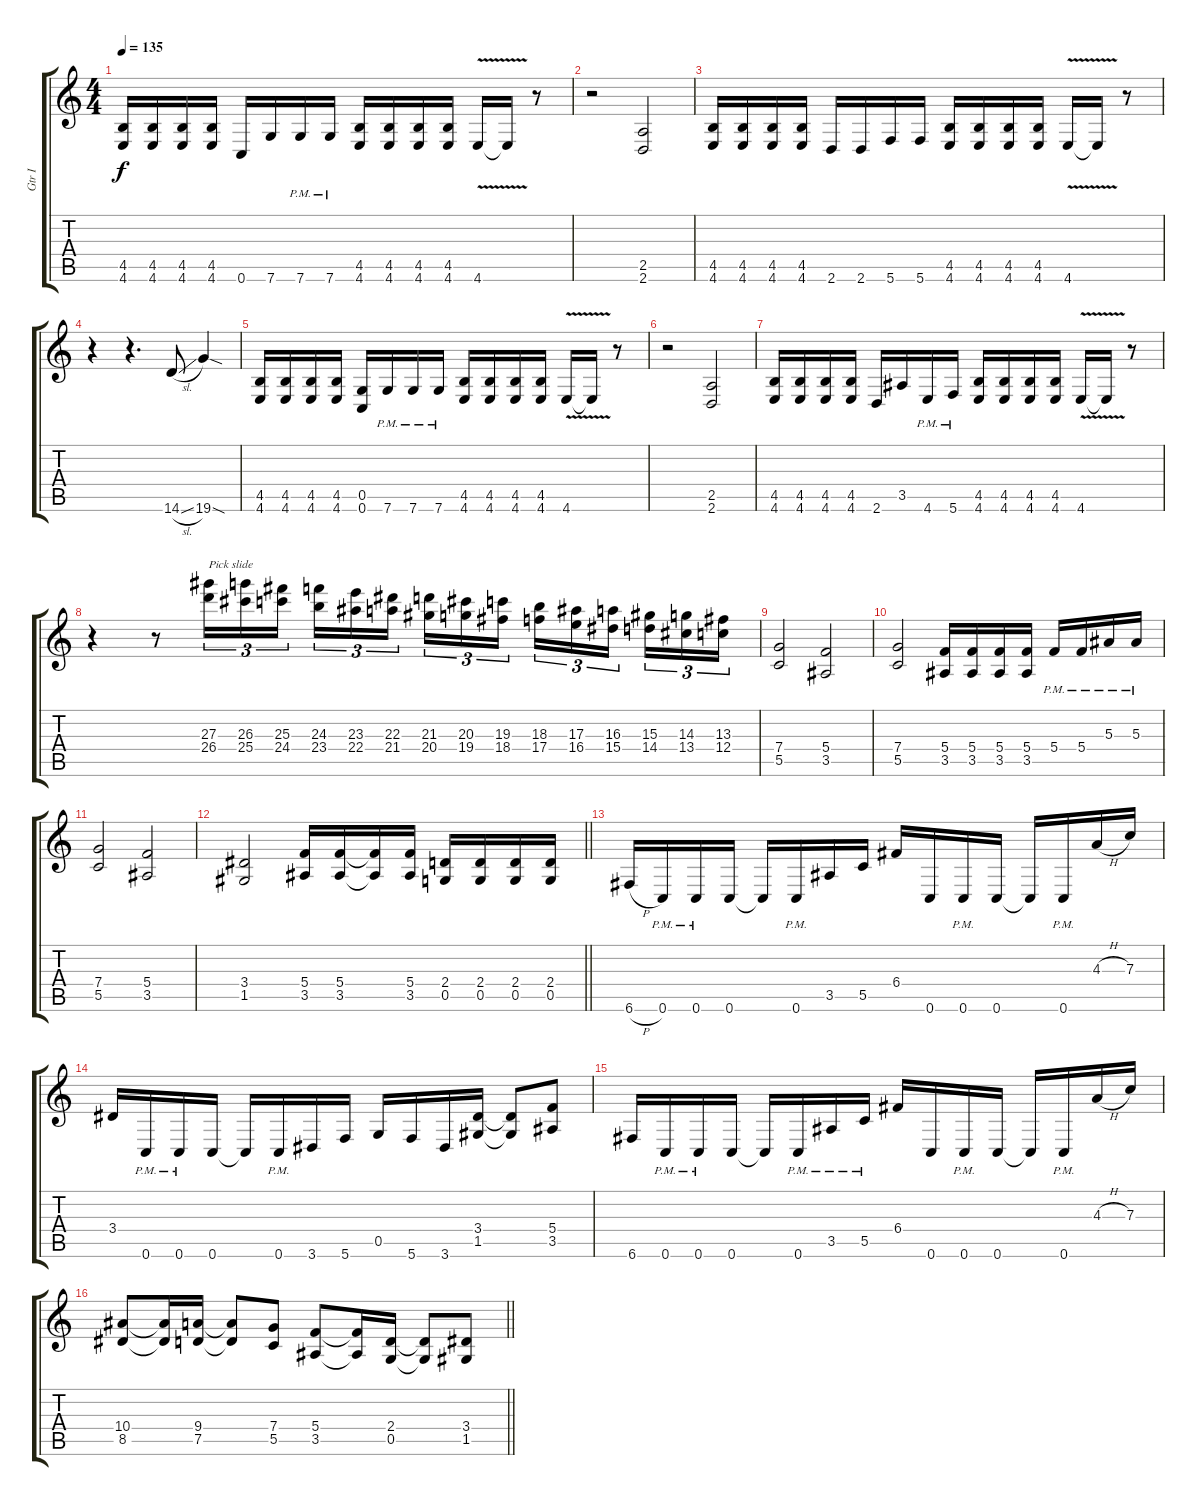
\track ("Gtr I" "Gtr I") {instrument distortionguitar}
\staff {score tabs}
\tuning (D4 A3 F3 C3 G2 C2) {hide}
\ts (4 4)
\tempo 135
\clef g2
\ks c
(4.5 4.6).16{dy f instrument distortionguitar} (4.5 4.6).16 (4.5 4.6).16 (4.5 4.6).16 0.6.16 7.6.16 7.6{pm}.16 7.6{pm}.16 (4.5 4.6).16 (4.5 4.6).16 (4.5 4.6).16 (4.5 4.6).16 4.6{v}.16 4.6{t}.16 r.8 |
r.2 (2.5 2.6).2 |
(4.5 4.6).16 (4.5 4.6).16 (4.5 4.6).16 (4.5 4.6).16 2.6.16 2.6.16 5.6.16 5.6.16 (4.5 4.6).16 (4.5 4.6).16 (4.5 4.6).16 (4.5 4.6).16 4.6{v}.16 4.6{t}.16 r.8 |
r.4 r.4{d} 14.6{sl}.8 19.6{sod}.4 |
(4.5 4.6).16 (4.5 4.6).16 (4.5 4.6).16 (4.5 4.6).16 (0.5 0.6).16 7.6{pm}.16 7.6{pm}.16 7.6{pm}.16 (4.5 4.6).16 (4.5 4.6).16 (4.5 4.6).16 (4.5 4.6).16 4.6{v}.16 4.6{t}.16 r.8 |
r.2 (2.5 2.6).2 |
(4.5 4.6).16 (4.5 4.6).16 (4.5 4.6).16 (4.5 4.6).16 2.6.16 3.5.16 4.6{pm}.16 5.6{pm}.16 (4.5 4.6).16 (4.5 4.6).16 (4.5 4.6).16 (4.5 4.6).16 4.6{v}.16 4.6{t}.16 r.8 |
r.4{volume 14 instrument guitarfretnoise} r.8 (27.3 26.4).16{tu (3 2) txt "Pick slide"} (26.3 25.4).16{tu (3 2)} (25.3 24.4).16{tu (3 2)} (24.3 23.4).16{tu (3 2)} (23.3 22.4).16{tu (3 2)} (22.3 21.4).16{tu (3 2) beam splitsecondary} (21.3 20.4).16{tu (3 2)} (20.3 19.4).16{tu (3 2)} (19.3 18.4).16{tu (3 2)} (18.3 17.4).16{tu (3 2)} (17.3 16.4).16{tu (3 2)} (16.3 15.4).16{tu (3 2) beam splitsecondary} (15.3 14.4).16{tu (3 2)} (14.3 13.4).16{tu (3 2)} (13.3 12.4).16{tu (3 2)} |
(7.4 5.5).2{volume 13 balance 16 instrument distortionguitar} (5.4 3.5).2 |
(7.4 5.5).2 (5.4 3.5).16 (5.4 3.5).16 (5.4 3.5).16 (5.4 3.5).16 5.4{pm}.16 5.4{pm}.16 5.3{pm}.16 5.3{pm}.16 |
(7.4 5.5).2 (5.4 3.5).2 |
\barLineRight lightlight
(3.4 1.5).2 (5.4 3.5).16 (5.4 3.5).16 (5.4{t} 3.5{t}).16 (5.4 3.5).16 (2.4 0.5).16 (2.4 0.5).16 (2.4 0.5).16 (2.4 0.5).16 |
6.6{h}.16 0.6{pm}.16 0.6{pm}.16 0.6.16 0.6{t}.16 0.6{pm}.16 3.5.16 5.5.16 6.4.16 0.6.16 0.6{pm}.16 0.6.16 0.6{t}.16 0.6{pm}.16 4.3{h}.16 7.3.16 |
3.4.16 0.6{pm}.16 0.6{pm}.16 0.6.16 0.6{t}.16 0.6{pm}.16 3.6.16 5.6.16 0.5.16 5.6.16 3.6.16 (3.4 1.5).16 (3.4{t} 1.5{t}).8 (5.4 3.5).8 |
6.6.16 0.6{pm}.16 0.6{pm}.16 0.6.16 0.6{t}.16 0.6{pm}.16 3.5{pm}.16 5.5{pm}.16 6.4.16 0.6.16 0.6{pm}.16 0.6.16 0.6{t}.16 0.6{pm}.16 4.3{h}.16 7.3.16 |
\barLineRight lightlight
(10.4 8.5).8 (10.4{t} 8.5{t}).16 (9.4 7.5).16 (9.4{t} 7.5{t}).8 (7.4 5.5).8 (5.4 3.5).8 (5.4{t} 3.5{t}).16 (2.4 0.5).16 (2.4{t} 0.5{t}).8 (3.4 1.5).8
